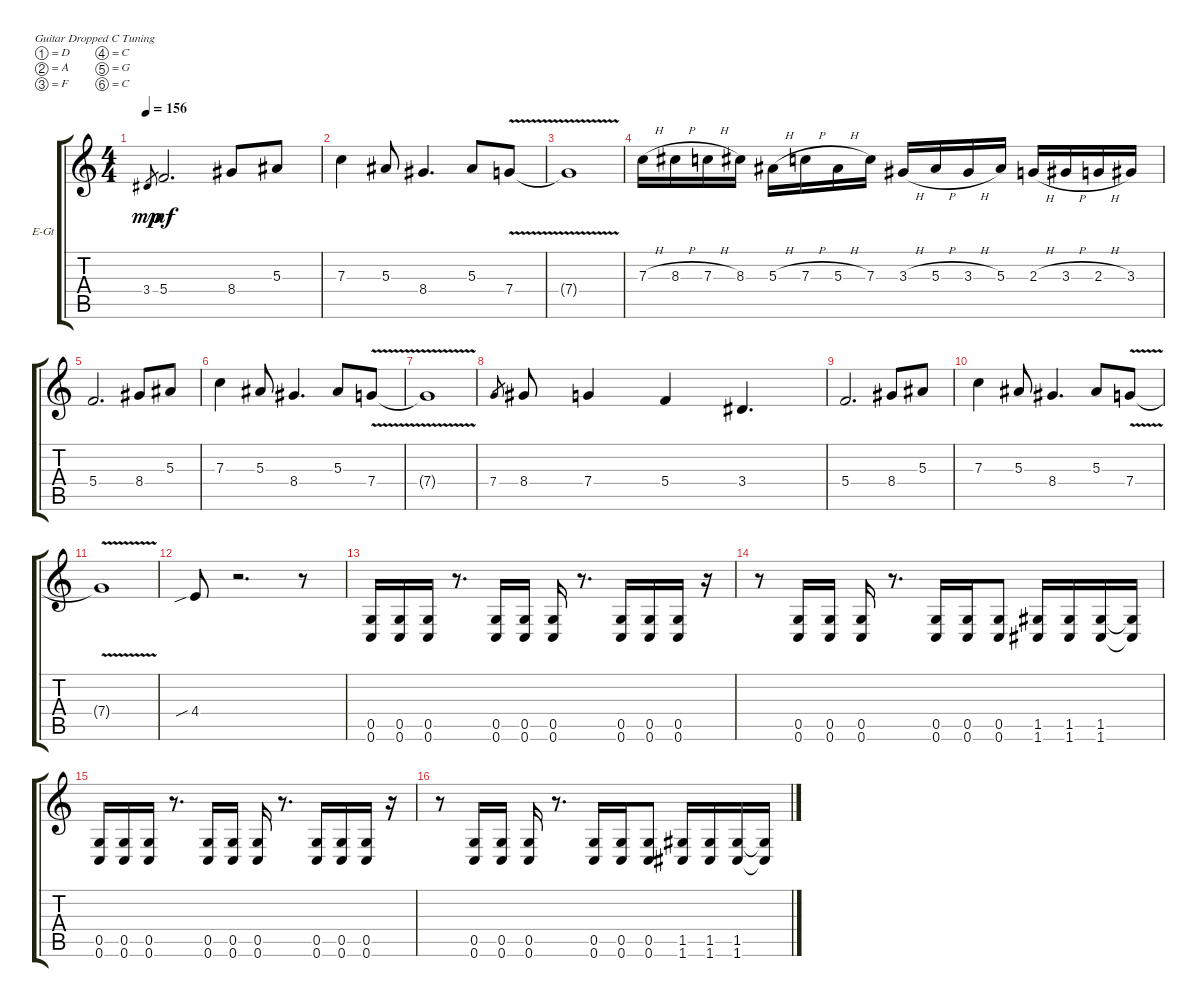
\bracketExtendMode groupsimilarinstruments
\firstSystemTrackNameOrientation horizontal
\otherSystemsTrackNameOrientation horizontal
\track ("Lead Guitar" "E-Gt") {instrument distortionguitar}
\staff {score tabs}
\tuning (D4 A3 F3 C3 G2 C2)
\ts (4 4)
\tempo 156
\clef g2
\ks c
3.4.8{gr dy mp} 5.4.2{d dy mf} 8.4.8 5.3.8 |
7.3.4 5.3.8 8.4.4{d} 5.3.8 7.4{v}.8 |
7.4{v t}.1 |
7.3{h}.16 8.3{h}.16 7.3{h}.16 8.3.16 5.3{h}.16 7.3{h}.16 5.3{h}.16 7.3.16 3.3{h}.16 5.3{h}.16 3.3{h}.16 5.3.16 2.3{h}.16 3.3{h}.16 2.3{h}.16 3.3.16 |
5.4.2{d} 8.4.8 5.3.8 |
7.3.4 5.3.8 8.4.4{d} 5.3.8 7.4{v}.8 |
7.4{v t}.1 |
7.4.8{gr} 8.4.8 7.4.4 5.4.4 3.4.4{d} |
5.4.2{d} 8.4.8 5.3.8 |
7.3.4 5.3.8 8.4.4{d} 5.3.8 7.4{v}.8 |
7.4{v t}.1 |
4.4{sib}.8 r.2{d} r.8 |
(0.5 0.6).16 (0.5 0.6).16 (0.5 0.6).16 r.8{d} (0.5 0.6).16 (0.5 0.6).16 (0.5 0.6).16 r.8{d} (0.5 0.6).16 (0.5 0.6).16 (0.5 0.6).16 r.16 |
r.8 (0.5 0.6).16 (0.5 0.6).16 (0.5 0.6).16 r.8{d} (0.5 0.6).16 (0.5 0.6).16 (0.5 0.6).8 (1.5 1.6).16 (1.5 1.6).16 (1.5 1.6).16 (1.5{t} 1.6{t}).16 |
(0.5 0.6).16 (0.5 0.6).16 (0.5 0.6).16 r.8{d} (0.5 0.6).16 (0.5 0.6).16 (0.5 0.6).16 r.8{d} (0.5 0.6).16 (0.5 0.6).16 (0.5 0.6).16 r.16 |
r.8 (0.5 0.6).16 (0.5 0.6).16 (0.5 0.6).16 r.8{d} (0.5 0.6).16 (0.5 0.6).16 (0.5 0.6).8 (1.5 1.6).16 (1.5 1.6).16 (1.5 1.6).16 (1.5{t} 1.6{t}).16
